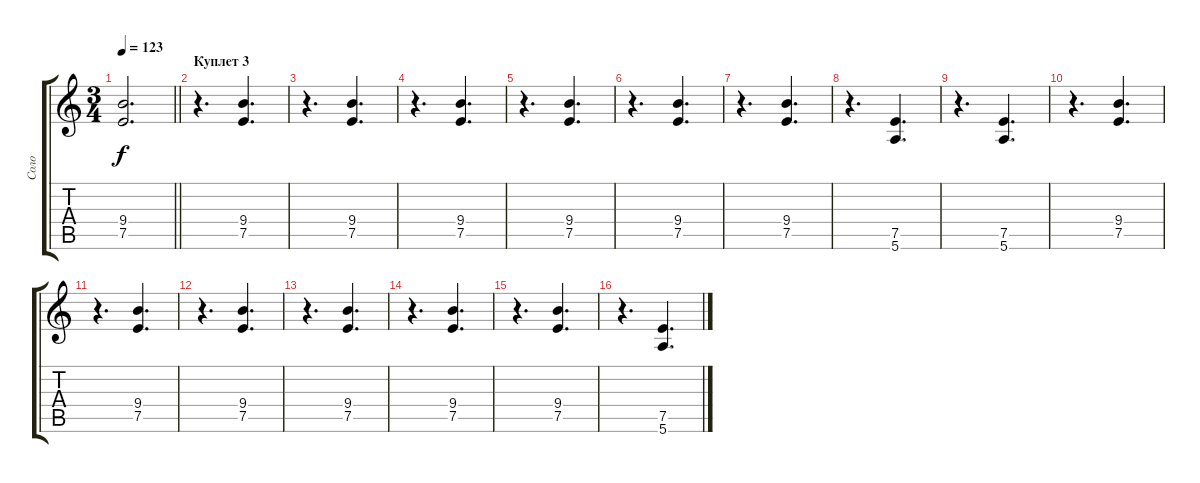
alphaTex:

\track ("Соло" "Соло") {instrument overdrivenguitar}
\staff {score tabs}
\tuning (E4 B3 G3 D3 A2 E2) {hide}
\ts (3 4)
\tempo 123
\clef g2
\barLineRight lightlight
\ks c
(9.4{t} 7.5{t}).2{d dy f} |
\section ("" "Куплет 3")
r.4{d} (9.4 7.5).4{d} |
r.4{d} (9.4 7.5).4{d} |
r.4{d} (9.4 7.5).4{d} |
r.4{d} (9.4 7.5).4{d} |
r.4{d} (9.4 7.5).4{d} |
r.4{d} (9.4 7.5).4{d} |
r.4{d} (7.5 5.6).4{d} |
r.4{d} (7.5 5.6).4{d} |
r.4{d} (9.4 7.5).4{d} |
r.4{d} (9.4 7.5).4{d} |
r.4{d} (9.4 7.5).4{d} |
r.4{d} (9.4 7.5).4{d} |
r.4{d} (9.4 7.5).4{d} |
r.4{d} (9.4 7.5).4{d} |
r.4{d} (7.5 5.6).4{d}
